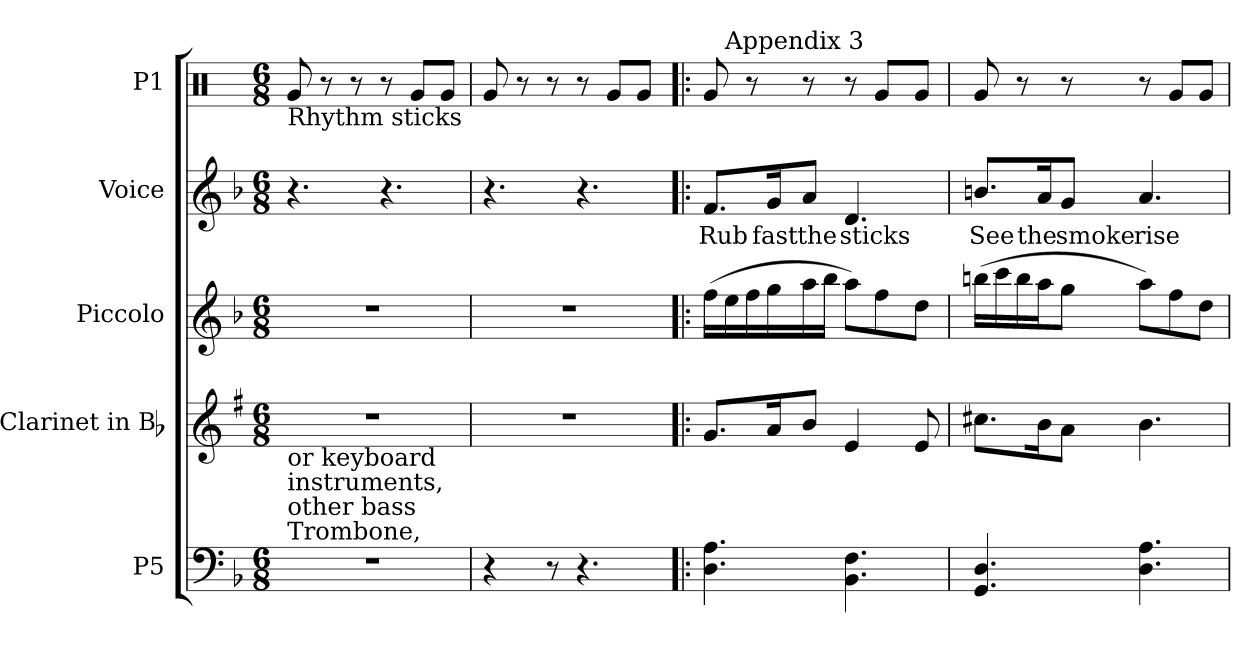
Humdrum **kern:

**kern	**kern	**kern	**kern	**text	**kern
*part5	*part4	*part3	*part2	*part2	*part1
*staff5	*staff4	*staff3	*staff2	*staff2	*staff1
*I"P5	*I"Clarinet in Bb	*I"Piccolo	*I"Voice	*	*I"P1
*	*I'Cl.	*I'Picc.	*I'Voice	*	*
!!LO:PB:g=z
*clefF4	*clefG2	*clefG2	*clefG2	*	*clefX
*	*ITrd1c2	*ITrd-7c-12	*	*	*
*k[b-]	*k[b-]	*k[b-]	*k[b-]	*	*k[]
*F:	*F:	*F:	*F:	*	*C:
*M6/8	*M6/8	*M6/8	*M6/8	*	*M6/8
=1	=1	=1	=1	=1	=1
!	!	!	!	!	!LO:TX:b:t=Rhythm sticks
!LO:TX:a:t=Trombone,	!	!	!	!	!
!LO:TX:t=other bass	!	!	!	!	!
!LO:TX:t=instruments,	!	!	!	!	!
!LO:TX:t=or keyboard	!	!	!	!	!
!LO:N:vis=1	!LO:N:vis=1	!LO:N:vis=1	!	!	!
2.r	2.r	2.r	4.r	.	8Rgi/
.	.	.	.	.	8r
.	.	.	.	.	8r
.	.	.	4.r	.	8r
.	.	.	.	.	8Rgi/L
.	.	.	.	.	8Rgi/J
=2	=2	=2	=2	=2	=2
!	!LO:N:vis=1	!LO:N:vis=1	!	!	!
4r	2.r	2.r	4.r	.	8Rgi/
.	.	.	.	.	8r
8r	.	.	.	.	8r
4.r	.	.	4.r	.	8r
.	.	.	.	.	8Rgi/L
.	.	.	.	.	8Rgi/J
=3!|:	=3!|:	=3!|:	=3!|:	=3!|:	=3!|:
!	!	!	!	!LO:LY:b:color=#000000	!
*	*	*	*	*	*^
4.Di\ 4.Ai	8.fi/L	(16fffi\LL	8.fi/L	Rub	8Rgi/	16ryy
!	!	!	!	!	!	!LO:TX:a:t=Appendix 3
.	.	16eeei\	.	.	.	2ryy
.	.	16fffi\	.	.	8r	.
!	!	!	!	!LO:LY:b:color=#000000	!	!
.	16gi/K	16gggi\	16gi/K	fast	.	.
!	!	!	!	!LO:LY:b:color=#000000	!	!
.	8ai/J	16aaai\	8ai/J	the	8r	.
.	.	16bbb-i\JJ	.	.	.	.
!	!	!	!	!LO:LY:b:color=#000000	!	!
4.BB-i\ 4.Fi	4di/	8aaai\L)	4.di/	sticks	8r	.
.	.	8fffi\	.	.	8Rgi/L	.
.	.	.	.	.	.	8.ryy
.	8di/	8dddi\J	.	.	8Rgi/J	.
*	*	*	*	*	*v	*v
=4	=4	=4	=4	=4	=4
*	*	*	*	*	*^
!	!	!	!	!LO:LY:b:color=#000000	!	!
*	*	*	*	*	*v	*v
4.GGi/ 4.Di	8.bni\L	(16bbbni\LL	8.bni/L	See	8Rgi/
.	.	16cccci\	.	.	.
.	.	16bbbi\	.	.	8r
!	!	!	!	!LO:LY:b:color=#000000	!
.	16ai\K	16aaai\J	16ai/K	the	.
!	!	!	!	!LO:LY:b:color=#000000	!
.	8gi\J	8gggi\J	8gi/J	smoke	8r
!	!	!	!	!LO:LY:b:color=#000000	!
4.Di\ 4.Ai	4.ai\	8aaai\L)	4.ai/	rise	8r
.	.	8fffi\	.	.	8Rgi/L
.	.	8dddi\J	.	.	8Rgi/J
=	=	=	=	=	=
*-	*-	*-	*-	*-	*-
